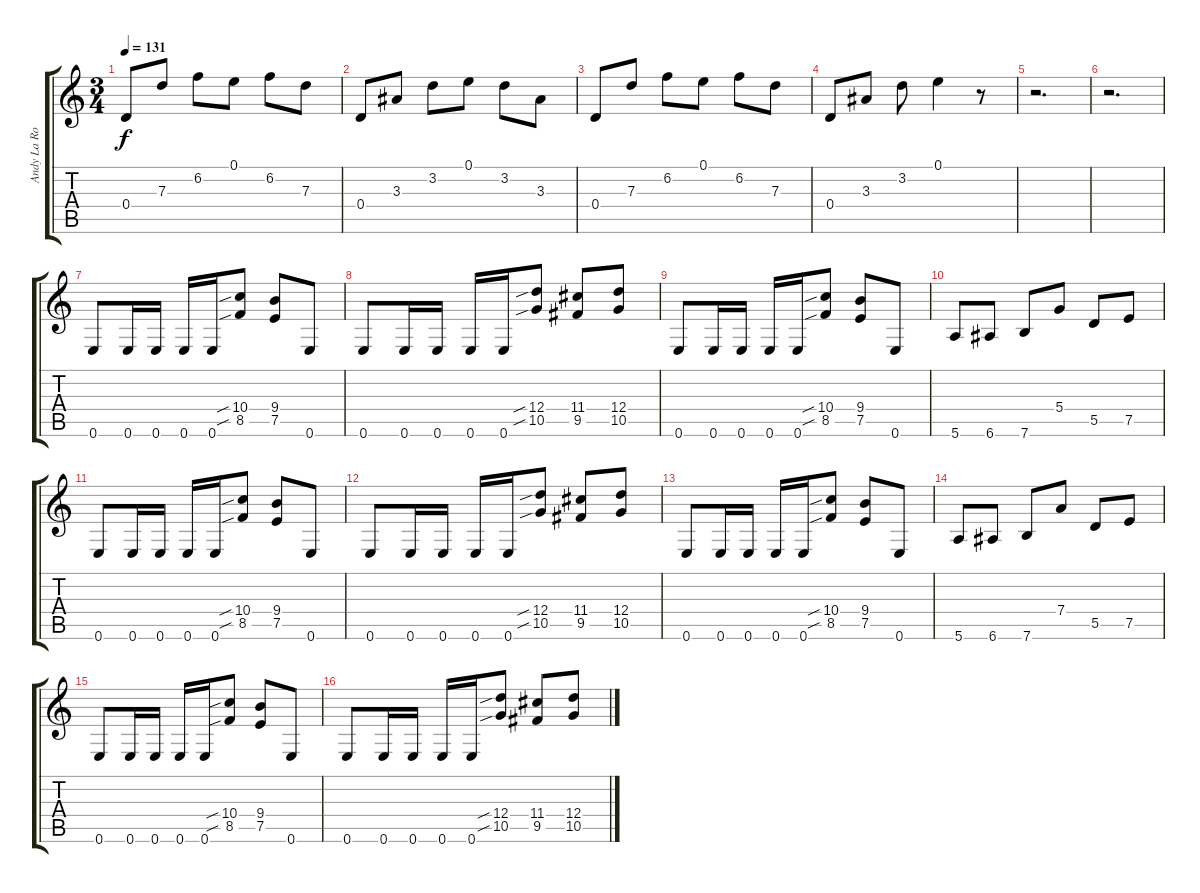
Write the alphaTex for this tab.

\track ("Andy La Rocque" "Andy La Ro") {instrument overdrivenguitar}
\staff {score tabs}
\tuning (E4 B3 G3 D3 A2 E2) {hide}
\ts (3 4)
\tempo 131
\clef g2
\ks c
0.4.8{dy f} 7.3.8 6.2.8 0.1.8 6.2.8 7.3.8 |
0.4.8 3.3.8 3.2.8 0.1.8 3.2.8 3.3.8 |
0.4.8 7.3.8 6.2.8 0.1.8 6.2.8 7.3.8 |
0.4.8 3.3.8 3.2.8 0.1.4 r.8 |
r.2{d instrument overdrivenguitar} |
r.2{d} |
0.6.8{instrument distortionguitar} 0.6.16 0.6.16 0.6.16 0.6.16 (10.4{sib} 8.5{sib}).8 (9.4 7.5).8 0.6.8 |
0.6.8 0.6.16 0.6.16 0.6.16 0.6.16 (12.4{sib} 10.5{sib}).8 (11.4 9.5).8 (12.4 10.5).8 |
0.6.8{instrument distortionguitar} 0.6.16 0.6.16 0.6.16 0.6.16 (10.4{sib} 8.5{sib}).8 (9.4 7.5).8 0.6.8 |
5.6.8 6.6.8 7.6.8 5.4.8 5.5.8 7.5.8 |
0.6.8{instrument distortionguitar} 0.6.16 0.6.16 0.6.16 0.6.16 (10.4{sib} 8.5{sib}).8 (9.4 7.5).8 0.6.8 |
0.6.8 0.6.16 0.6.16 0.6.16 0.6.16 (12.4{sib} 10.5{sib}).8 (11.4 9.5).8 (12.4 10.5).8 |
0.6.8{instrument distortionguitar} 0.6.16 0.6.16 0.6.16 0.6.16 (10.4{sib} 8.5{sib}).8 (9.4 7.5).8 0.6.8 |
5.6.8 6.6.8 7.6.8 7.4.8 5.5.8 7.5.8 |
0.6.8{instrument distortionguitar} 0.6.16 0.6.16 0.6.16 0.6.16 (10.4{sib} 8.5{sib}).8 (9.4 7.5).8 0.6.8 |
0.6.8 0.6.16 0.6.16 0.6.16 0.6.16 (12.4{sib} 10.5{sib}).8 (11.4 9.5).8 (12.4 10.5).8
